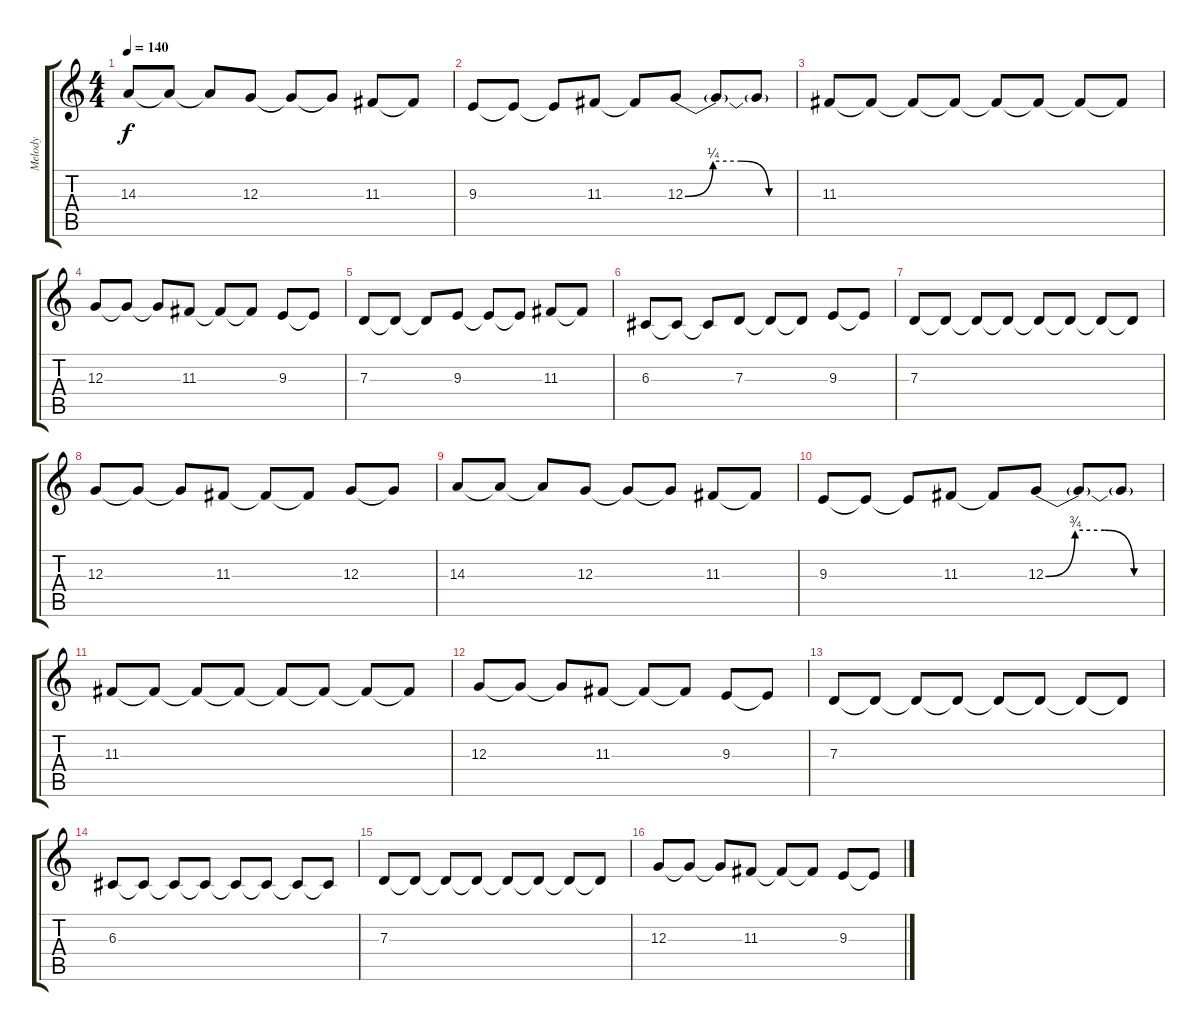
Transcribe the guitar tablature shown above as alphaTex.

\track ("Melody" "Melody") {instrument lead2sawtooth}
\staff {score tabs}
\tuning (E4 B3 G3 D3 A2 E2) {hide}
\ts (4 4)
\tempo 140
\clef g2
\ks c
14.3.8{dy f} 14.3{t}.8 14.3{t}.8 12.3.8 12.3{t}.8 12.3{t}.8 11.3.8 11.3{t}.8 |
9.3.8 9.3{t}.8 9.3{t}.8 11.3.8 11.3{t}.8 12.3{be (custom 0 0 15 1 30 1 45 0 60 0)}.8 12.3{t}.8 12.3{t}.8 |
11.3.8 11.3{t}.8 11.3{t}.8 11.3{t}.8 11.3{t}.8 11.3{t}.8 11.3{t}.8 11.3{t}.8 |
12.3.8 12.3{t}.8 12.3{t}.8 11.3.8 11.3{t}.8 11.3{t}.8 9.3.8 9.3{t}.8 |
7.3.8 7.3{t}.8 7.3{t}.8 9.3.8 9.3{t}.8 9.3{t}.8 11.3.8 11.3{t}.8 |
6.3.8 6.3{t}.8 6.3{t}.8 7.3.8 7.3{t}.8 7.3{t}.8 9.3.8 9.3{t}.8 |
7.3.8 7.3{t}.8 7.3{t}.8 7.3{t}.8 7.3{t}.8 7.3{t}.8 7.3{t}.8 7.3{t}.8 |
12.3.8 12.3{t}.8 12.3{t}.8 11.3.8 11.3{t}.8 11.3{t}.8 12.3.8 12.3{t}.8 |
14.3.8 14.3{t}.8 14.3{t}.8 12.3.8 12.3{t}.8 12.3{t}.8 11.3.8 11.3{t}.8 |
9.3.8 9.3{t}.8 9.3{t}.8 11.3.8 11.3{t}.8 12.3{be (custom 0 0 15 3 30 3 45 0 60 0)}.8 12.3{t}.8 12.3{t}.8 |
11.3.8 11.3{t}.8 11.3{t}.8 11.3{t}.8 11.3{t}.8 11.3{t}.8 11.3{t}.8 11.3{t}.8 |
12.3.8 12.3{t}.8 12.3{t}.8 11.3.8 11.3{t}.8 11.3{t}.8 9.3.8 9.3{t}.8 |
7.3.8 7.3{t}.8 7.3{t}.8 7.3{t}.8 7.3{t}.8 7.3{t}.8 7.3{t}.8 7.3{t}.8 |
6.3.8 6.3{t}.8 6.3{t}.8 6.3{t}.8 6.3{t}.8 6.3{t}.8 6.3{t}.8 6.3{t}.8 |
7.3.8 7.3{t}.8 7.3{t}.8 7.3{t}.8 7.3{t}.8 7.3{t}.8 7.3{t}.8 7.3{t}.8 |
12.3.8 12.3{t}.8 12.3{t}.8 11.3.8 11.3{t}.8 11.3{t}.8 9.3.8 9.3{t}.8
